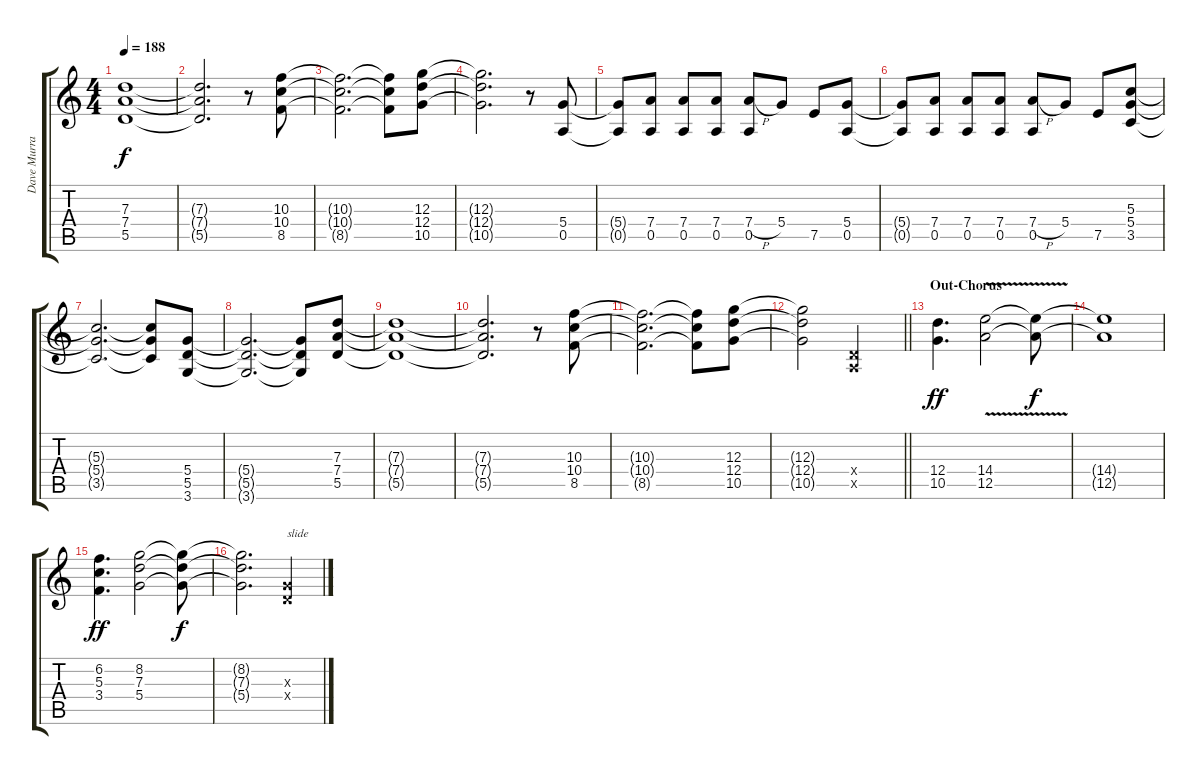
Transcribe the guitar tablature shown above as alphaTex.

\track ("Dave Murray" "Dave Murra") {instrument distortionguitar}
\staff {score tabs}
\tuning (E4 B3 G3 D3 A2 E2) {hide}
\ts (4 4)
\tempo 188
\clef g2
\ks c
(7.3{t} 7.4{t} 5.5{t}).1{dy f} |
(7.3{t} 7.4{t} 5.5{t}).2{d} r.8 (10.3 10.4 8.5).8 |
(10.3{t} 10.4{t} 8.5{t}).2{d} (10.3{t} 10.4{t} 8.5{t}).8 (12.3 12.4 10.5).8 |
(12.3{t} 12.4{t} 10.5{t}).2{d} r.8 (5.4 0.5).8 |
(5.4{t} 0.5{t}).8 (7.4 0.5).8 (7.4 0.5).8 (7.4 0.5).8 (7.4{h} 0.5).8 5.4.8 7.5.8 (5.4 0.5).8 |
(5.4{t} 0.5{t}).8 (7.4 0.5).8 (7.4 0.5).8 (7.4 0.5).8 (7.4{h} 0.5).8 5.4.8 7.5.8 (5.3 5.4 3.5).8 |
(5.3{t} 5.4{t} 3.5{t}).2{d} (5.3{t} 5.4{t} 3.5{t}).8 (5.4 5.5 3.6).8 |
(5.4{t} 5.5{t} 3.6{t}).2{d} (5.4{t} 5.5{t} 3.6{t}).8 (7.3 7.4 5.5).8 |
(7.3{t} 7.4{t} 5.5{t}).1 |
(7.3{t} 7.4{t} 5.5{t}).2{d} r.8 (10.3 10.4 8.5).8 |
(10.3{t} 10.4{t} 8.5{t}).2{d} (10.3{t} 10.4{t} 8.5{t}).8 (12.3 12.4 10.5).8 |
\barLineRight lightlight
(12.3{t} 12.4{t} 10.5{t}).2 (0.4{x} 0.5{x}).2 |
\section ("" "Out-Chorus")
(12.4 10.5).4{d dy ff} (14.4 12.5{v}).2 (14.4{t} 12.5{t}).8{dy f} |
(14.4{t} 12.5{t}).1 |
(6.2 5.3 3.4).4{d dy ff} (8.2 7.3 5.4).2 (8.2{t} 7.3{t} 5.4{t}).8{dy f} |
(8.2{t} 7.3{t} 5.4{t}).2{d} (0.3{x} 0.4{x}).4{txt "slide"}
